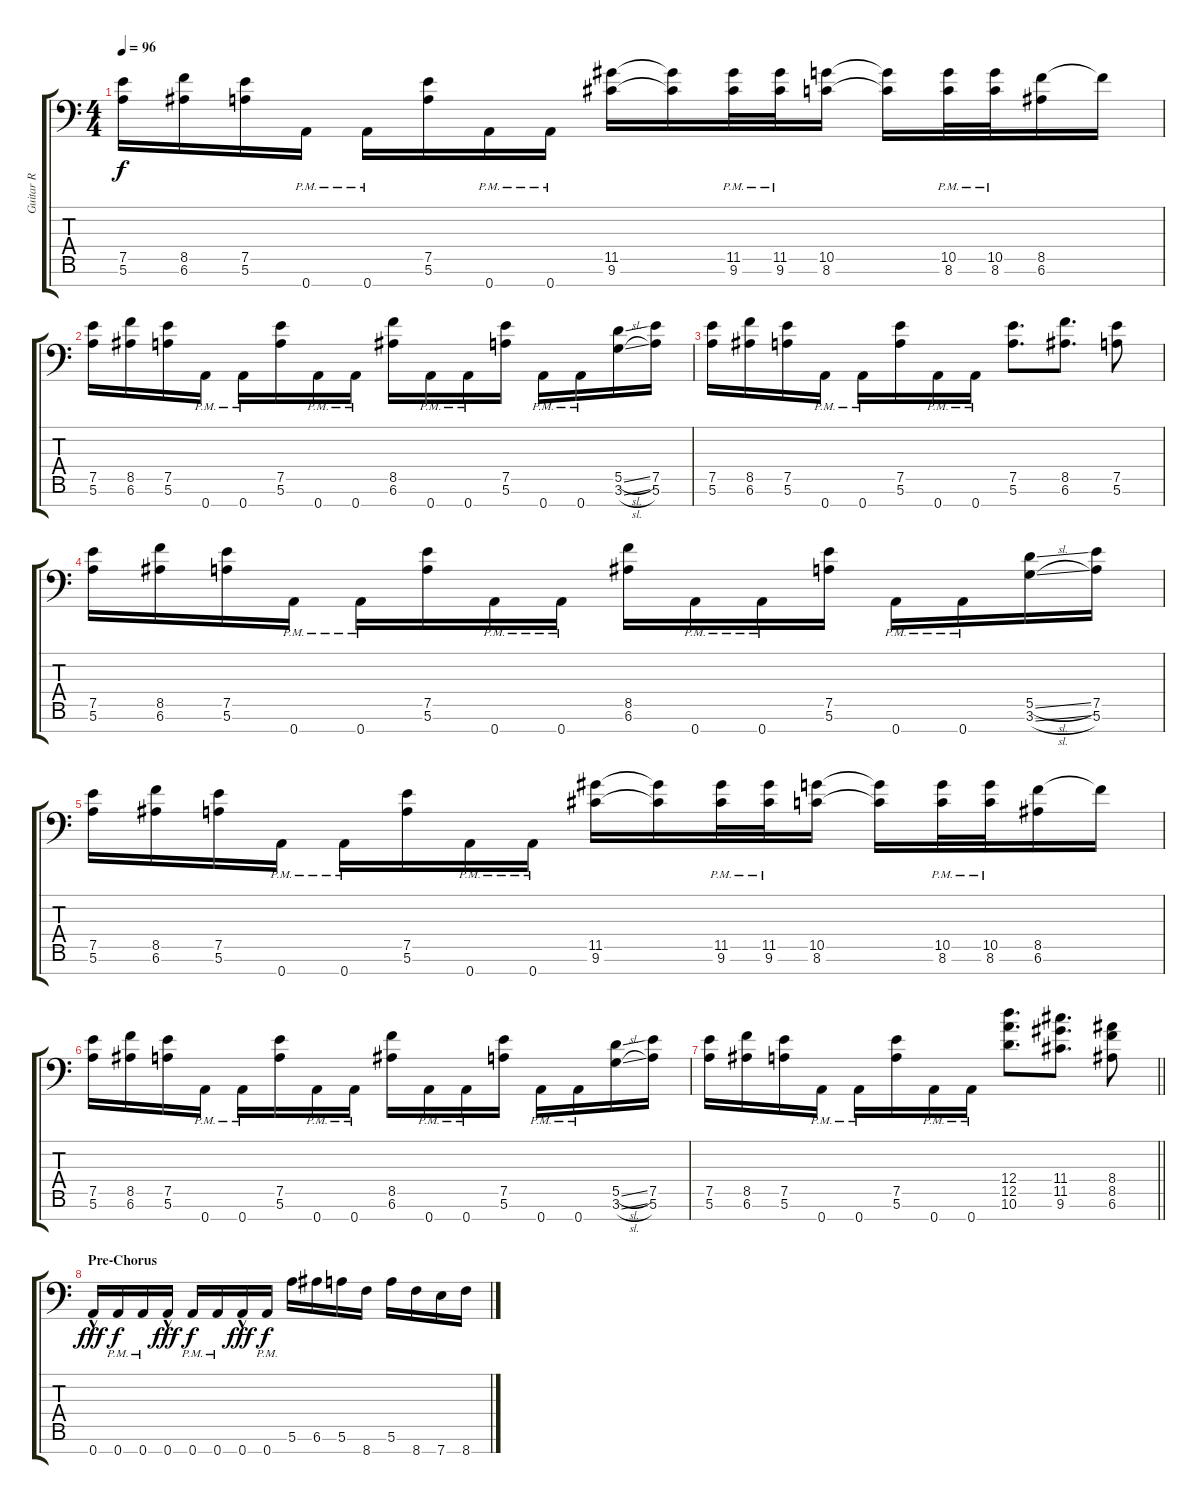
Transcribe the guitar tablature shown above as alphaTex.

\track ("Guitar R" "Guitar R") {instrument overdrivenguitar}
\staff {score tabs}
\tuning (E4 B3 G3 D3 A2 E2 A1) {hide}
\ts (4 4)
\tempo 96
\clef f4
\ks c
(7.5 5.6).16{dy f} (8.5 6.6).16 (7.5 5.6).16 0.7{pm}.16 0.7{pm}.16 (7.5 5.6).16 0.7{pm}.16 0.7{pm}.16 (11.5 9.6).16 (11.5{t} 9.6{t}).16 (11.5{pm} 9.6{pm}).32 (11.5{pm} 9.6{pm}).32 (10.5 8.6).16 (10.5{t} 8.6{t}).16 (10.5{pm} 8.6{pm}).32 (10.5{pm} 8.6{pm}).32 (8.5 6.6).16 8.5{t}.16 |
(7.5 5.6).16 (8.5 6.6).16 (7.5 5.6).16 0.7{pm}.16 0.7{pm}.16 (7.5 5.6).16 0.7{pm}.16 0.7{pm}.16 (8.5 6.6).16 0.7{pm}.16 0.7{pm}.16 (7.5 5.6).16 0.7{pm}.16 0.7{pm}.16 (5.5{sl} 3.6{sl}).16 (7.5 5.6).16 |
(7.5 5.6).16 (8.5 6.6).16 (7.5 5.6).16 0.7{pm}.16 0.7{pm}.16 (7.5 5.6).16 0.7{pm}.16 0.7{pm}.16 (7.5 5.6).8{d} (8.5 6.6).8{d} (7.5 5.6).8 |
(7.5 5.6).16 (8.5 6.6).16 (7.5 5.6).16 0.7{pm}.16 0.7{pm}.16 (7.5 5.6).16 0.7{pm}.16 0.7{pm}.16 (8.5 6.6).16 0.7{pm}.16 0.7{pm}.16 (7.5 5.6).16 0.7{pm}.16 0.7{pm}.16 (5.5{sl} 3.6{sl}).16 (7.5 5.6).16 |
(7.5 5.6).16 (8.5 6.6).16 (7.5 5.6).16 0.7{pm}.16 0.7{pm}.16 (7.5 5.6).16 0.7{pm}.16 0.7{pm}.16 (11.5 9.6).16 (11.5{t} 9.6{t}).16 (11.5{pm} 9.6{pm}).32 (11.5{pm} 9.6{pm}).32 (10.5 8.6).16 (10.5{t} 8.6{t}).16 (10.5{pm} 8.6{pm}).32 (10.5{pm} 8.6{pm}).32 (8.5 6.6).16 8.5{t}.16 |
(7.5 5.6).16 (8.5 6.6).16 (7.5 5.6).16 0.7{pm}.16 0.7{pm}.16 (7.5 5.6).16 0.7{pm}.16 0.7{pm}.16 (8.5 6.6).16 0.7{pm}.16 0.7{pm}.16 (7.5 5.6).16 0.7{pm}.16 0.7{pm}.16 (5.5{sl} 3.6{sl}).16 (7.5 5.6).16 |
\barLineRight lightlight
(7.5 5.6).16 (8.5 6.6).16 (7.5 5.6).16 0.7{pm}.16 0.7{pm}.16 (7.5 5.6).16 0.7{pm}.16 0.7{pm}.16 (12.4 12.5 10.6).8{d} (11.4 11.5 9.6).8{d} (8.4 8.5 6.6).8 |
\section ("" "Pre-Chorus")
0.7{hac}.16{dy fff} 0.7{pm}.16{dy f} 0.7{pm}.16 0.7{hac}.16{dy fff} 0.7{pm}.16{dy f} 0.7{pm}.16 0.7{hac}.16{dy fff} 0.7{pm}.16{dy f} 5.6.16 6.6.16 5.6.16 8.7.16 5.6.16 8.7.16 7.7.16 8.7.16
